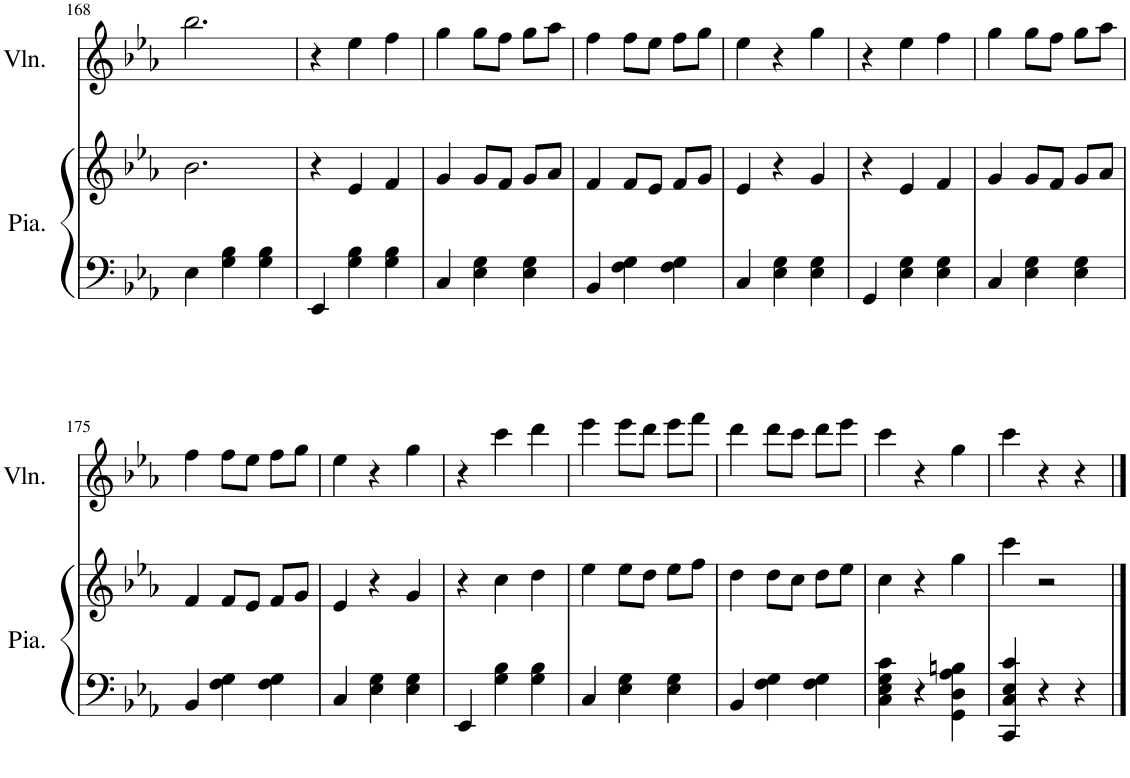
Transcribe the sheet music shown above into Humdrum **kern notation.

**kern	**kern	**kern
*part2	*part2	*part1
*staff3	*staff2	*staff1
*I"Piano	*	*I"Violon
*I'Pia.	*	*I'Vln.
!!LO:PB:g=z
*clefF4	*clefG2	*clefG2
*k[b-e-a-]	*k[b-e-a-]	*k[b-e-a-]
*M3/4	*M3/4	*M3/4
=168	=168	=168
4E-\	2.b-\	2.bb-\
4G\ 4B-\	.	.
4G\ 4B-\	.	.
=169	=169	=169
4EE-/	4r	4r
4G\ 4B-\	4e-/	4ee-\
4G\ 4B-\	4f/	4ff\
=170	=170	=170
4C/	4g/	4gg\
4E-\ 4G\	8g/L	8gg\L
.	8f/J	8ff\J
4E-\ 4G\	8g/L	8gg\L
.	8a-/J	8aa-\J
=171	=171	=171
4BB-/	4f/	4ff\
4F\ 4G\	8f/L	8ff\L
.	8e-/J	8ee-\J
4F\ 4G\	8f/L	8ff\L
.	8g/J	8gg\J
=172	=172	=172
4C/	4e-/	4ee-\
4E-\ 4G\	4r	4r
4E-\ 4G\	4g/	4gg\
=173	=173	=173
4GG/	4r	4r
4E-\ 4G\	4e-/	4ee-\
4E-\ 4G\	4f/	4ff\
=174	=174	=174
4C/	4g/	4gg\
4E-\ 4G\	8g/L	8gg\L
.	8f/J	8ff\J
4E-\ 4G\	8g/L	8gg\L
.	8a-/J	8aa-\J
!!LO:LB:g=z
=175	=175	=175
4BB-/	4f/	4ff\
4F\ 4G\	8f/L	8ff\L
.	8e-/J	8ee-\J
4F\ 4G\	8f/L	8ff\L
.	8g/J	8gg\J
=176	=176	=176
4C/	4e-/	4ee-\
4E-\ 4G\	4r	4r
4E-\ 4G\	4g/	4gg\
=177	=177	=177
4EE-/	4r	4r
4G\ 4B-\	4cc\	4ccc\
4G\ 4B-\	4dd\	4ddd\
=178	=178	=178
4C/	4ee-\	4eee-\
4E-\ 4G\	8ee-\L	8eee-\L
.	8dd\J	8ddd\J
4E-\ 4G\	8ee-\L	8eee-\L
.	8ff\J	8fff\J
=179	=179	=179
4BB-/	4dd\	4ddd\
4F\ 4G\	8dd\L	8ddd\L
.	8cc\J	8ccc\J
4F\ 4G\	8dd\L	8ddd\L
.	8ee-\J	8eee-\J
=180	=180	=180
4C\ 4E-\ 4G\ 4c\	4cc\	4ccc\
4r	4r	4r
4GG\ 4D\ 4A-\ 4Bn\	4gg\	4gg\
=181	=181	=181
4CC/ 4C/ 4E-/ 4c/	4ccc\	4ccc\
4r	2r	4r
4r	.	4r
==	==	==
*-	*-	*-
